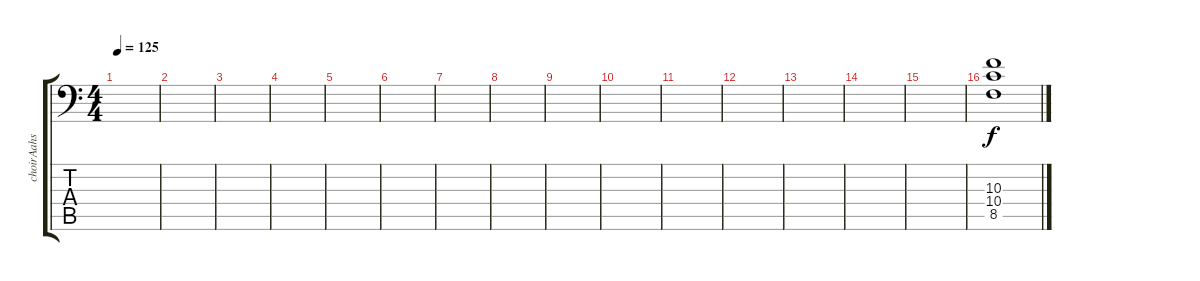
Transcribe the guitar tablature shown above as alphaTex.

\track ("choirAahs" "choirAahs") {instrument choiraahs}
\staff {score tabs}
\tuning (A4 B3 G3 D3 A2 A1) {hide}
\ts (4 4)
\tempo 125
\clef f4
\ks c
|
|
|
|
|
|
|
|
|
|
|
|
|
|
|
(10.3 10.4 8.5).1
